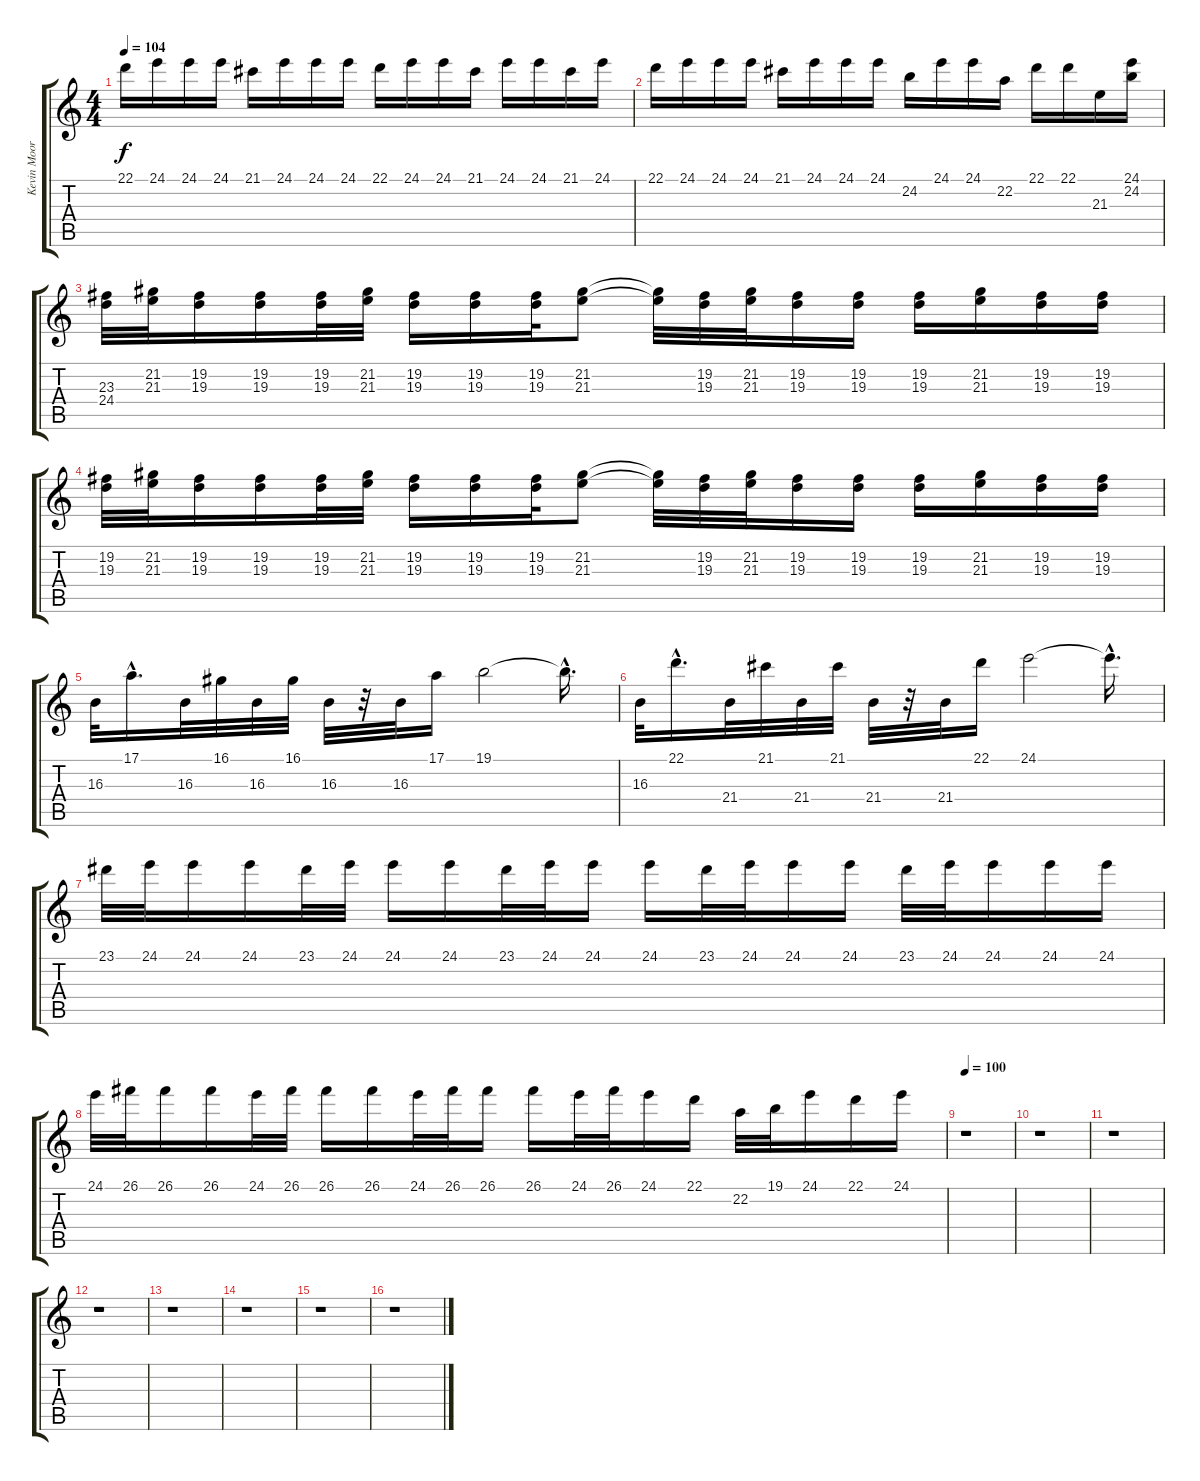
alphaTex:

\track ("Kevin Moore Solo" "Kevin Moor") {instrument rockorgan}
\staff {score tabs}
\tuning (E4 B3 G3 D3 A2 E2) {hide}
\ts (4 4)
\tempo 104
\clef g2
\ks c
22.1.16{dy f} 24.1.16 24.1.16 24.1.16 21.1.16 24.1.16 24.1.16 24.1.16 22.1.16 24.1.16 24.1.16 21.1.16 24.1.16 24.1.16 21.1.16 24.1.16 |
22.1.16 24.1.16 24.1.16 24.1.16 21.1.16 24.1.16 24.1.16 24.1.16 24.2.16 24.1.16 24.1.16 22.2.16 22.1.16 22.1.16 21.3.16 (24.1 24.2).16 |
(23.3 24.4).32 (21.2 21.3).32 (19.2 19.3).16 (19.2 19.3).16 (19.2 19.3).32 (21.2 21.3).32 (19.2 19.3).16 (19.2 19.3).16 (19.2 19.3).32 (21.2 21.3).8 (21.2{t} 21.3{t}).32 (19.2 19.3).32 (21.2 21.3).32 (19.2 19.3).16 (19.2 19.3).16 (19.2 19.3).16 (21.2 21.3).16 (19.2 19.3).16 (19.2 19.3).16 |
(19.2 19.3).32 (21.2 21.3).32 (19.2 19.3).16 (19.2 19.3).16 (19.2 19.3).32 (21.2 21.3).32 (19.2 19.3).16 (19.2 19.3).16 (19.2 19.3).32 (21.2 21.3).8 (21.2{t} 21.3{t}).32 (19.2 19.3).32 (21.2 21.3).32 (19.2 19.3).16 (19.2 19.3).16 (19.2 19.3).16 (21.2 21.3).16 (19.2 19.3).16 (19.2 19.3).16 |
16.3.32 17.1{hac}.16{d} 16.3.32 16.1.32 16.3.32 16.1.32 16.3.32 r.32 16.3.32 17.1.16 19.1.2 19.1{hac t}.16{d} |
16.3.32 22.1{hac}.16{d} 21.4.32 21.1.32 21.4.32 21.1.32 21.4.32 r.32 21.4.32 22.1.16 24.1.2 24.1{hac t}.16{d} |
23.1.32 24.1.32 24.1.16 24.1.16 23.1.32 24.1.32 24.1.16 24.1.16 23.1.32 24.1.32 24.1.16 24.1.16 23.1.32 24.1.32 24.1.16 24.1.16 23.1.32 24.1.32 24.1.16 24.1.16 24.1.16 |
24.1.32 26.1.32 26.1.16 26.1.16 24.1.32 26.1.32 26.1.16 26.1.16 24.1.32 26.1.32 26.1.16 26.1.16 24.1.32 26.1.32 24.1.16 22.1.16 22.2.32 19.1.32 24.1.16 22.1.16 24.1.16 |
\tempo 100
r.1 |
r.1 |
r.1 |
r.1 |
r.1 |
r.1 |
r.1 |
r.1
